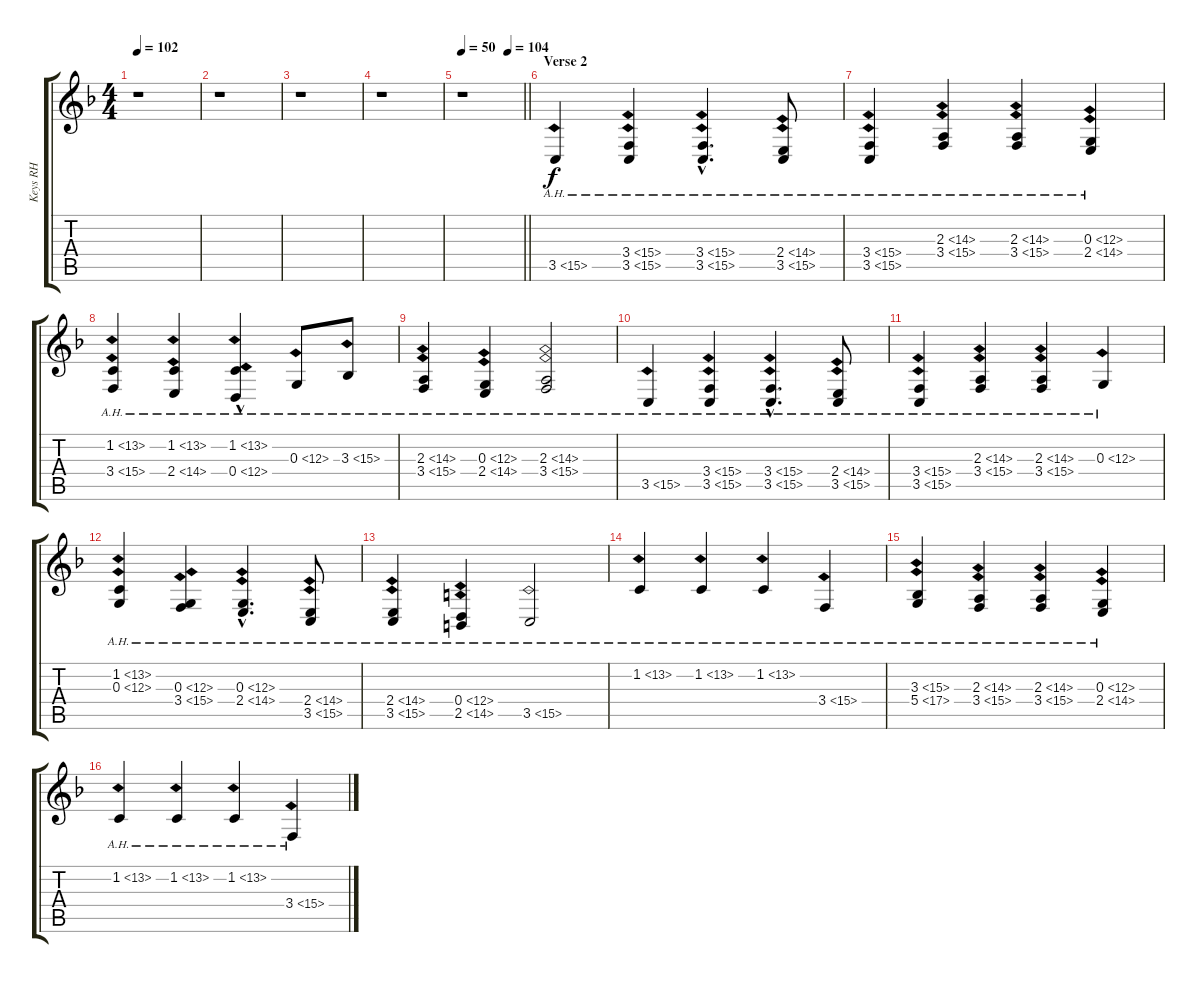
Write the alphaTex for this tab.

\track ("Keys RH" "Keys RH") {instrument lead2sawtooth}
\staff {score tabs}
\tuning (E4 B3 G3 D3 A2 E2) {hide}
\ts (4 4)
\tempo 102
\clef g2
\ks f
r.1{dy f} |
r.1 |
r.1 |
r.1 |
\tempo 50
\tempo (104 0.75)
\barLineRight lightlight
r.1 |
\section ("" "Verse 2")
3.5{ah 12}.4 (3.4{ah 12} 3.5{ah 12}).4 (3.4{ah 12 hac} 3.5{ah 12 hac}).4{d} (2.4{ah 12} 3.5{ah 12}).8 |
(3.4{ah 12} 3.5{ah 12}).4 (2.3{ah 12} 3.4{ah 12}).4 (2.3{ah 12} 3.4{ah 12}).4 (0.3{ah 12} 2.4{ah 12}).4 |
(1.2{ah 12} 3.4{ah 12}).4 (1.2{ah 12} 2.4{ah 12}).4 (1.2{ah 12 hac} 0.4{ah 12}).4 0.3{ah 12}.8 3.3{ah 12}.8 |
(2.3{ah 12} 3.4{ah 12}).4 (0.3{ah 12} 2.4{ah 12}).4 (2.3{ah 12} 3.4{ah 12}).2 |
3.5{ah 12}.4 (3.4{ah 12} 3.5{ah 12}).4 (3.4{ah 12 hac} 3.5{ah 12 hac}).4{d} (2.4{ah 12} 3.5{ah 12}).8 |
(3.4{ah 12} 3.5{ah 12}).4 (2.3{ah 12} 3.4{ah 12}).4 (2.3{ah 12} 3.4{ah 12}).4 0.3{ah 12}.4 |
(1.2{ah 12} 0.3{ah 12}).4 (0.3{ah 12} 3.4{ah 12}).4 (0.3{ah 12 hac} 2.4{ah 12 hac}).4{d} (2.4{ah 12} 3.5{ah 12}).8 |
(2.4{ah 12} 3.5{ah 12}).4 (0.4{ah 12} 2.5{ah 12}).4 3.5{ah 12}.2 |
1.2{ah 12}.4 1.2{ah 12}.4 1.2{ah 12}.4 3.4{ah 12}.4 |
(3.3{ah 12} 5.4{ah 12}).4 (2.3{ah 12} 3.4{ah 12}).4 (2.3{ah 12} 3.4{ah 12}).4 (0.3{ah 12} 2.4{ah 12}).4 |
1.2{ah 12}.4 1.2{ah 12}.4 1.2{ah 12}.4 3.4{ah 12}.4
